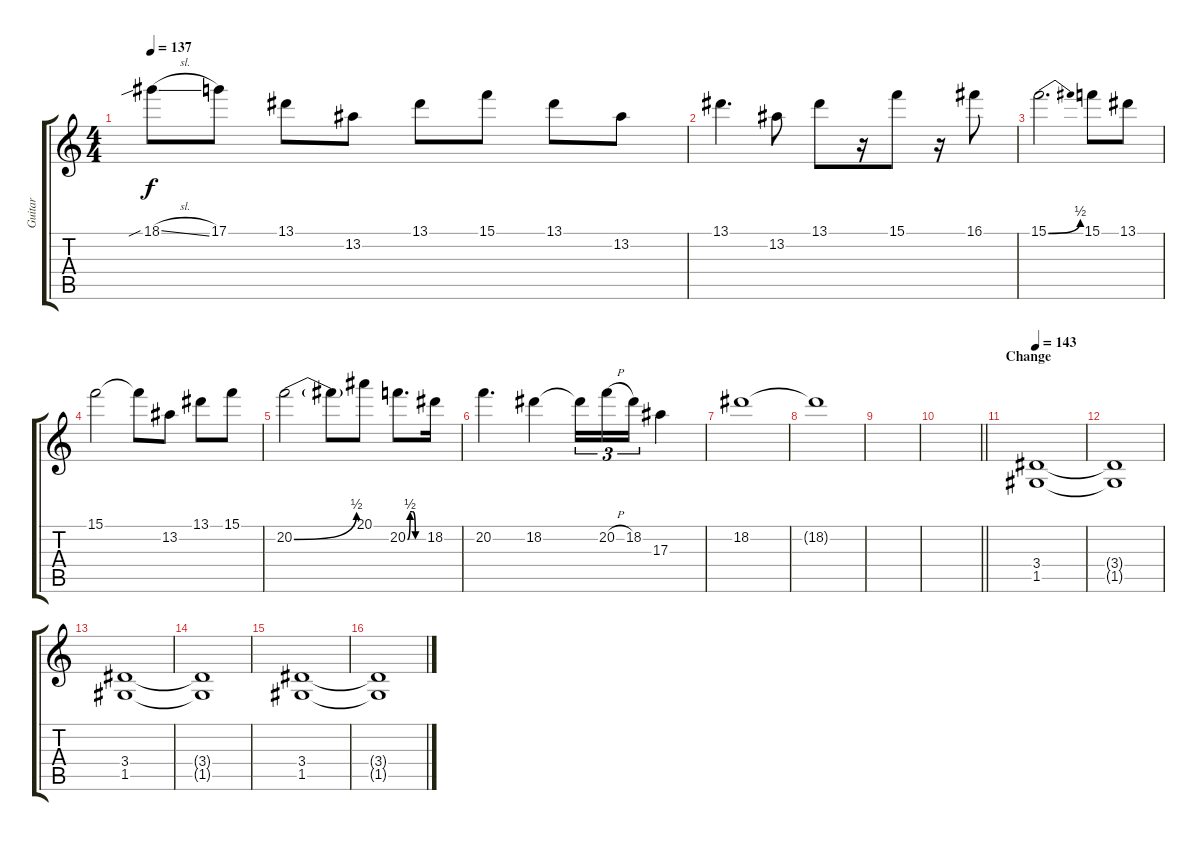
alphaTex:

\track ("Guitar" "Guitar") {instrument distortionguitar}
\staff {score tabs}
\tuning (D4 A3 F3 C3 G2 D2) {hide}
\ts (4 4)
\tempo 137
\clef g2
\ks c
18.1{sib sl}.8{dy f} 17.1.8 13.1.8 13.2.8 13.1.8 15.1.8 13.1.8 13.2.8 |
13.1.4{d} 13.2.8 13.1.8 r.16 15.1.8 r.16 16.1.8 |
15.1{be (bend 0 0 60 2)}.2{d} 15.1.8 13.1.8 |
15.1.2 15.1{t}.8 13.2.8 13.1.8 15.1.8 |
20.2{be (bend 0 0 60 2)}.2 20.2{t}.8 20.1.8 20.2{be (custom 0 0 10 2 20 2 30 0 60 0)}.8{d} 18.2.16 |
20.2.4{d} 18.2.4 18.2{t}.16{tu (3 2)} 20.2{h}.16{tu (3 2)} 18.2.16{tu (3 2)} 17.3.4 |
18.2.1 |
18.2{t}.1 |
|
\barLineRight lightlight
|
\section ("" "Change")
\tempo 143
(3.4 1.5).1 |
(3.4{t} 1.5{t}).1 |
(3.4 1.5).1 |
(3.4{t} 1.5{t}).1 |
(3.4 1.5).1 |
(3.4{t} 1.5{t}).1
